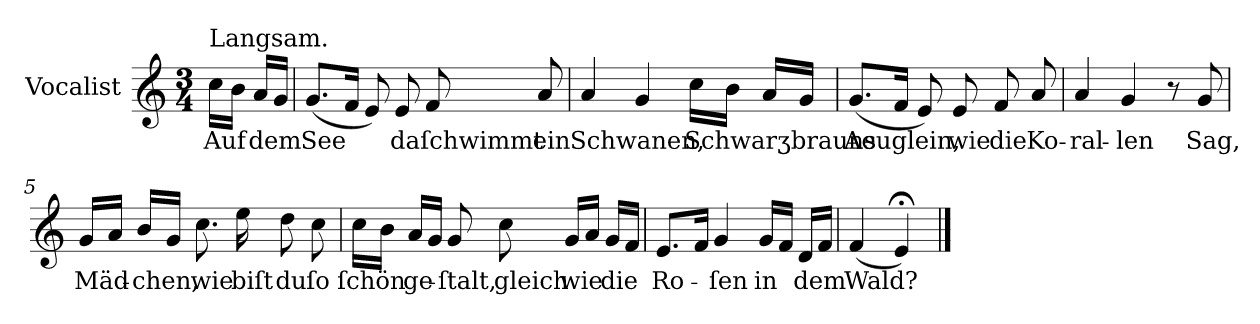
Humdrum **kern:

**kern	**text
*part1	*part1
*staff1	*staff1
*I"Vocalist	*
*k[]	*
*C:	*
*M3/4	*
=	=
!LO:TX:a:t=Langsam.	!
16ccLL	Auf
16bJJ	.
16aLL	dem
16gJJ	.
=1	=1
(8.gL	See
16fJk	.
8e)	.
8e	da
8f	ſchwimmt
8a	ein
=2	=2
4a	Schwanen,
4g	.
16ccLL	Schwarʒbrauns
16bJJ	.
16aLL	.
16gJJ	.
=3	=3
(8.gL	Aeuglein,
16fJk	.
8e)	.
8e	wie
8f	die
8a	Ko-
=4	=4
4a	-ral-
4g	-len
8r	.
8g	Sag,
=5	=5
16gLL	Mäd-
16aJJ	.
16bLL	-chen,
16gJJ	.
8.cc	wie
16ee	biſt
8dd	du
8cc	ſo
=6	=6
16ccLL	ſchön
16bJJ	.
16aLL	ge-
16gJJ	.
8g	-ſtalt,
8cc	gleich
16gLL	wie
16aJJ	.
16gLL	die
16fJJ	.
=7	=7
8.eL	Ro-
16fJk	.
4g	-ſen
16gLL	in
16fJJ	.
16dLL	dem
16fJJ	.
=8	=8
(4f	Wald?
4e;<)	.
==	==
*-	*-
